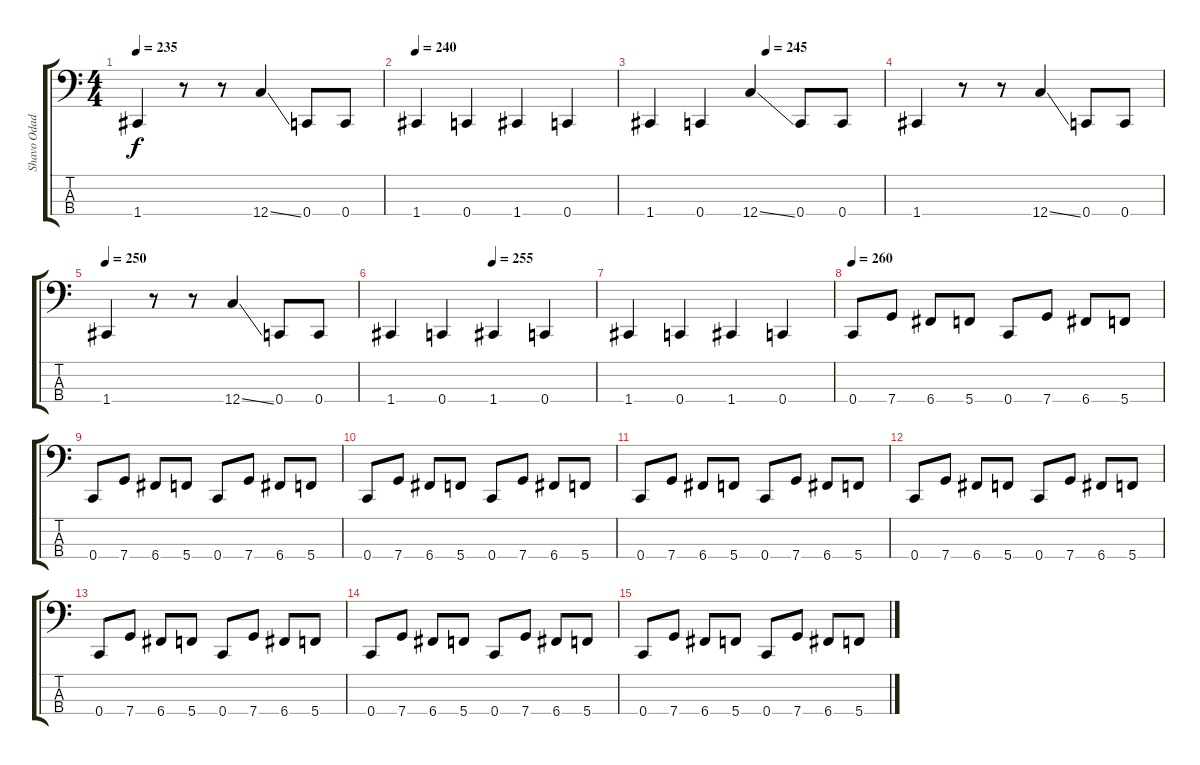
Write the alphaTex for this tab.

\track ("Shavo Odadjian" "Shavo Odad") {instrument electricbasspick}
\staff {score tabs}
\tuning (F2 C2 G1 C1) {hide}
\ts (4 4)
\tempo 235
\clef f4
\ks c
1.4.4{dy f} r.8 r.8 12.4{ss}.4 0.4.8 0.4.8 |
\tempo 240
1.4.4 0.4.4 1.4.4 0.4.4 |
\tempo (245 0.5)
1.4.4 0.4.4 12.4{ss}.4 0.4.8 0.4.8 |
1.4.4 r.8 r.8 12.4{ss}.4 0.4.8 0.4.8 |
\tempo 250
1.4.4 r.8 r.8 12.4{ss}.4 0.4.8 0.4.8 |
\tempo (255 0.5)
1.4.4 0.4.4 1.4.4 0.4.4 |
1.4.4 0.4.4 1.4.4 0.4.4 |
\tempo 260
0.4.8 7.4.8 6.4.8 5.4.8 0.4.8 7.4.8 6.4.8 5.4.8 |
0.4.8 7.4.8 6.4.8 5.4.8 0.4.8 7.4.8 6.4.8 5.4.8 |
0.4.8 7.4.8 6.4.8 5.4.8 0.4.8 7.4.8 6.4.8 5.4.8 |
0.4.8 7.4.8 6.4.8 5.4.8 0.4.8 7.4.8 6.4.8 5.4.8 |
0.4.8 7.4.8 6.4.8 5.4.8 0.4.8 7.4.8 6.4.8 5.4.8 |
0.4.8 7.4.8 6.4.8 5.4.8 0.4.8 7.4.8 6.4.8 5.4.8 |
0.4.8 7.4.8 6.4.8 5.4.8 0.4.8 7.4.8 6.4.8 5.4.8 |
0.4.8 7.4.8 6.4.8 5.4.8 0.4.8 7.4.8 6.4.8 5.4.8
